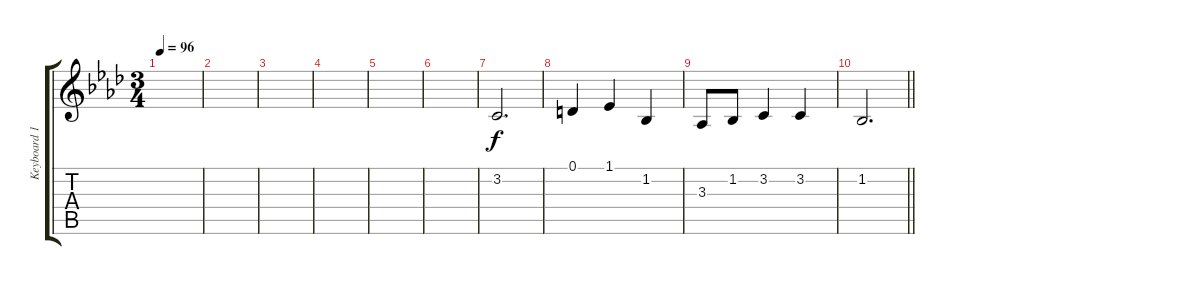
\track ("Keyboard 1" "Keyboard 1") {instrument flute}
\staff {score tabs}
\tuning (D4 A3 F3 C3 G2 D2) {hide}
\ts (3 4)
\tempo 96
\clef g2
\ks fminor
|
|
|
|
|
|
3.2.2{d} |
0.1.4 1.1.4 1.2.4 |
3.3.8 1.2.8 3.2.4 3.2.4 |
\barLineRight lightlight
1.2.2{d}
